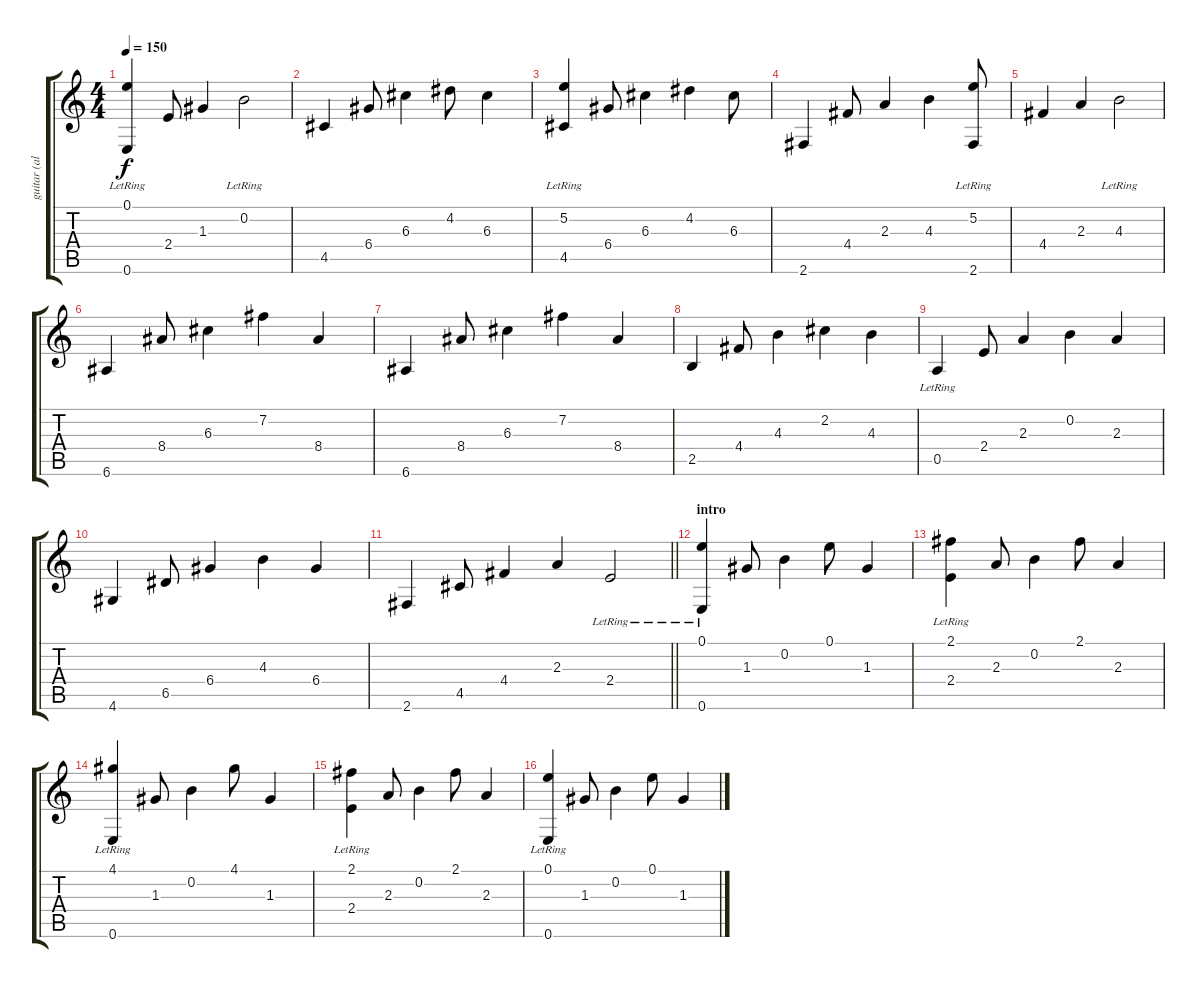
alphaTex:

\track ("guitar (aldow)" "guitar (al") {instrument acousticguitarsteel}
\staff {score tabs}
\tuning (E4 B3 G3 D3 A2 E2) {hide}
\ts (4 4)
\tempo 150
\clef g2
\ks c
(0.1{lr} 0.6).4{dy f} 2.4.8 1.3.4 0.2{lr}.2 |
4.5.4 6.4.8 6.3.4 4.2.8 6.3.4 |
(5.2 4.5{lr}).4 6.4.8 6.3.4 4.2.4 6.3.8 |
2.6.4 4.4.8 2.3.4 4.3.4 (5.2{lr} 2.6).8 |
4.4.4 2.3.4 4.3{lr}.2 |
6.6.4 8.4.8 6.3.4 7.2.4 8.4.4 |
6.6.4 8.4.8 6.3.4 7.2.4 8.4.4 |
2.5.4 4.4.8 4.3.4 2.2.4 4.3.4 |
0.5{lr}.4 2.4.8 2.3.4 0.2.4 2.3.4 |
4.6.4 6.5.8 6.4.4 4.3.4 6.4.4 |
\barLineRight lightlight
2.6.4 4.5.8 4.4.4 2.3.4 2.4{lr}.2 |
\section ("" "intro")
(0.1{lr} 0.6).4 1.3.8 0.2.4 0.1.8 1.3.4 |
(2.1{lr} 2.4).4 2.3.8 0.2.4 2.1.8 2.3.4 |
(4.1{lr} 0.6).4 1.3.8 0.2.4 4.1.8 1.3.4 |
(2.1{lr} 2.4).4 2.3.8 0.2.4 2.1.8 2.3.4 |
(0.1{lr} 0.6).4 1.3.8 0.2.4 0.1.8 1.3.4
